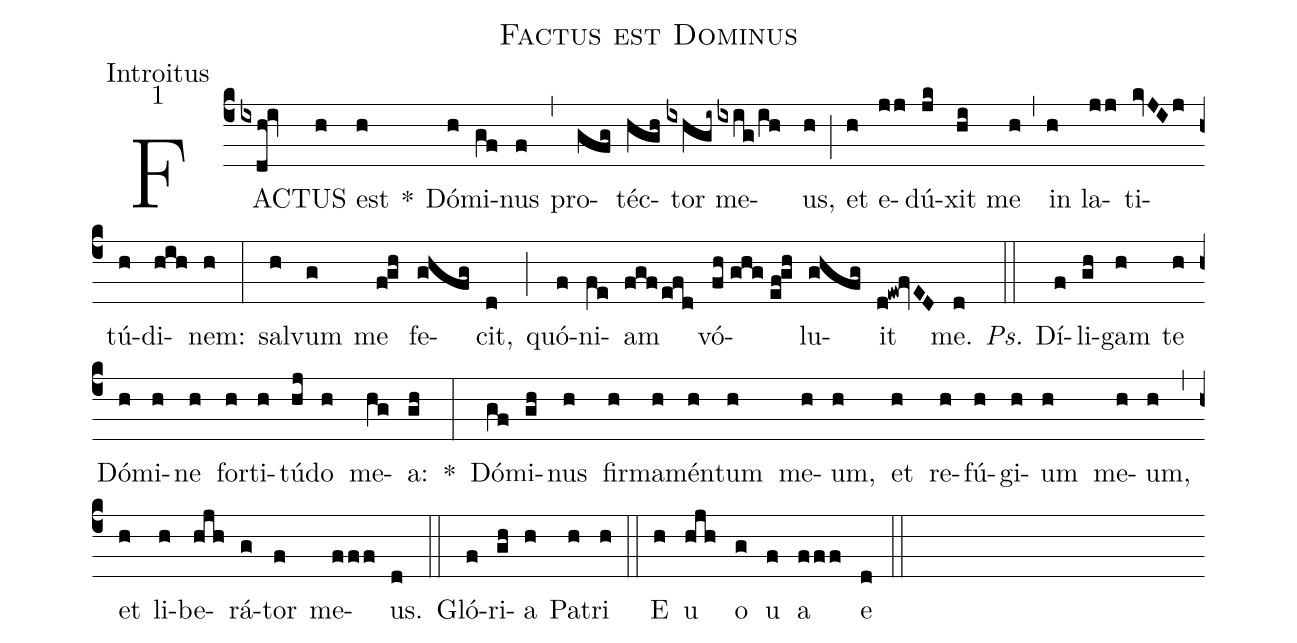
name:Factus est Dominus;
office-part:Introitus;
mode:1;
%%
(c4) FAC(ixdh!iv)TUS(h) est(h) *() Dó(h)mi(gf)nus(f) (,) pro(gfg)téc(hgh)tor(ixhgi~) me(ixig/ih//)us,(h) (;) et(h) e(jj)dú(jk)xit(hi) me(h) (,) in(h) la(jj)ti(kvJIj)tú(h)di(hih)nem:(h) (:) sal(h)vum(g) me(f!gh) fe(ghfg)cit,(d) (;) quó(f)ni(fe)am(fgf/efd) vó(fh//ghg//ef!gh)lu(ghfg)it(d!ew!fvED) me.(d) <i>Ps.</i>(::) Dí(f)li(gh)gam(h) te(h) Dó(h)mi(h)ne(h) for(h)ti(h)tú(hj)do(h) me(hg)a:(gh) *(:) Dó(gf)mi(gh)nus(h) fir(h)ma(h)mén(h)tum(h) me(h)um,(h) et(h) re(h)fú(h)gi(h)um(h) me(h)um,(h) (,) et(h) li(h)be(hjh)rá(g)tor(f) me(fff)us.(d) (::) Gló(f)ri(gh)a(h) Pa(h)tri(h) (::) E(h) u(hjh) o(g) u(f) a(fff) e(d) (::)
